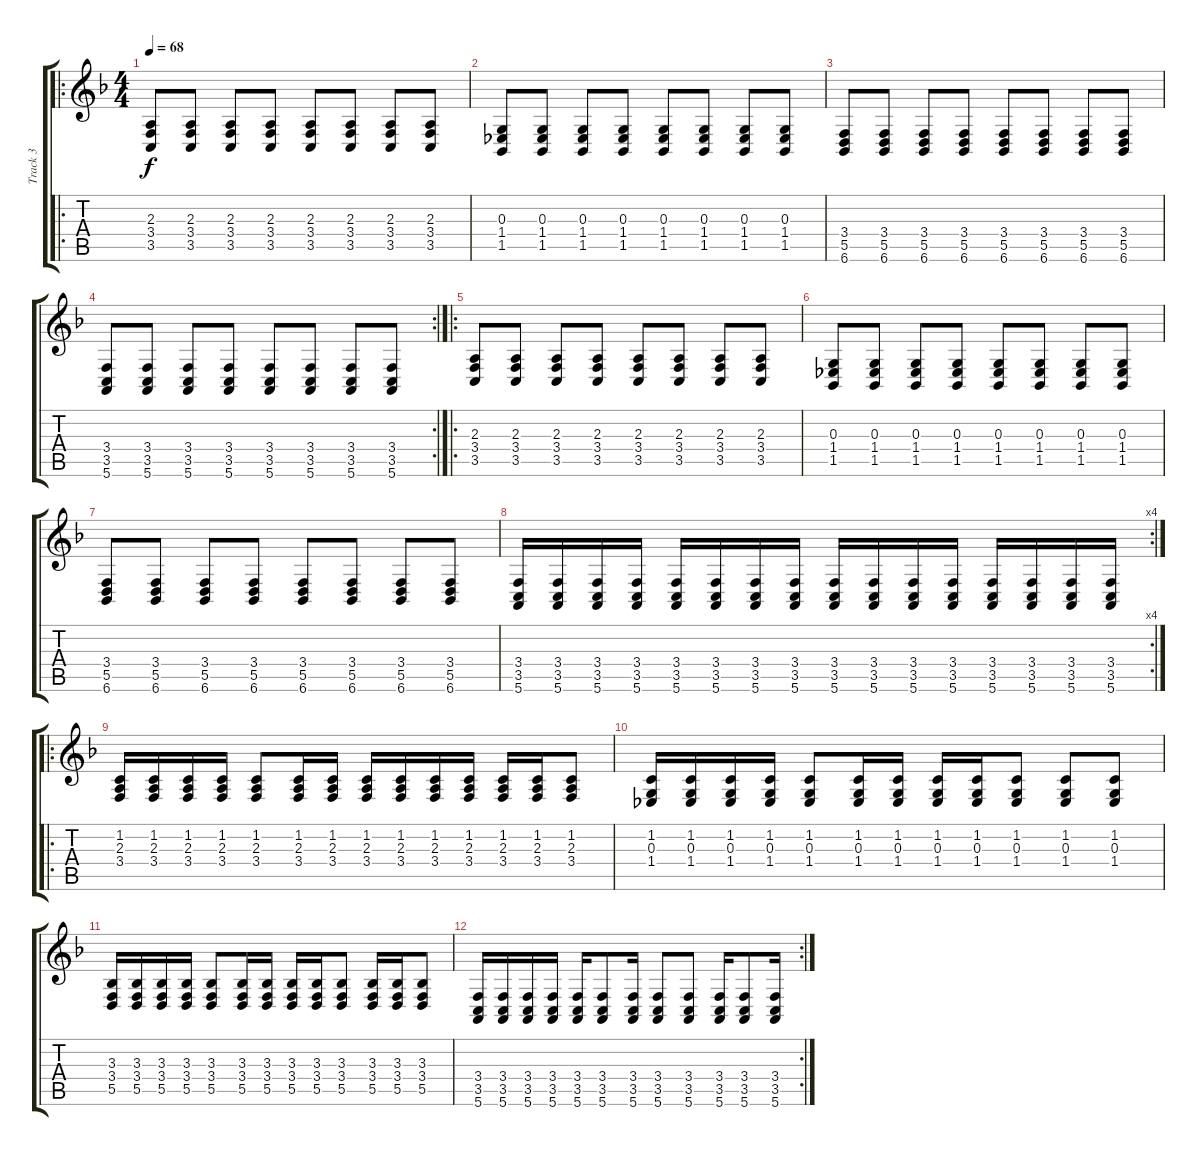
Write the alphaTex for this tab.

\track ("Track 3" "Track 3") {instrument acousticgrandpiano}
\staff {score tabs}
\tuning (E4 B3 G3 D3 A2 E2) {hide}
\ro
\ts (4 4)
\tempo 68
\clef g2
\ks f
(2.3 3.4 3.5).8{dy f} (2.3 3.4 3.5).8 (2.3 3.4 3.5).8 (2.3 3.4 3.5).8 (2.3 3.4 3.5).8 (2.3 3.4 3.5).8 (2.3 3.4 3.5).8 (2.3 3.4 3.5).8 |
(0.3 1.4 1.5).8 (0.3 1.4 1.5).8 (0.3 1.4 1.5).8 (0.3 1.4 1.5).8 (0.3 1.4 1.5).8 (0.3 1.4 1.5).8 (0.3 1.4 1.5).8 (0.3 1.4 1.5).8 |
(3.4 5.5 6.6).8 (3.4 5.5 6.6).8 (3.4 5.5 6.6).8 (3.4 5.5 6.6).8 (3.4 5.5 6.6).8 (3.4 5.5 6.6).8 (3.4 5.5 6.6).8 (3.4 5.5 6.6).8 |
\rc 2
(3.4 3.5 5.6).8 (3.4 3.5 5.6).8 (3.4 3.5 5.6).8 (3.4 3.5 5.6).8 (3.4 3.5 5.6).8 (3.4 3.5 5.6).8 (3.4 3.5 5.6).8 (3.4 3.5 5.6).8 |
\ro
(2.3 3.4 3.5).8 (2.3 3.4 3.5).8 (2.3 3.4 3.5).8 (2.3 3.4 3.5).8 (2.3 3.4 3.5).8 (2.3 3.4 3.5).8 (2.3 3.4 3.5).8 (2.3 3.4 3.5).8 |
(0.3 1.4 1.5).8 (0.3 1.4 1.5).8 (0.3 1.4 1.5).8 (0.3 1.4 1.5).8 (0.3 1.4 1.5).8 (0.3 1.4 1.5).8 (0.3 1.4 1.5).8 (0.3 1.4 1.5).8 |
(3.4 5.5 6.6).8 (3.4 5.5 6.6).8 (3.4 5.5 6.6).8 (3.4 5.5 6.6).8 (3.4 5.5 6.6).8 (3.4 5.5 6.6).8 (3.4 5.5 6.6).8 (3.4 5.5 6.6).8 |
\rc 4
(3.4 3.5 5.6).16 (3.4 3.5 5.6).16 (3.4 3.5 5.6).16 (3.4 3.5 5.6).16 (3.4 3.5 5.6).16 (3.4 3.5 5.6).16 (3.4 3.5 5.6).16 (3.4 3.5 5.6).16 (3.4 3.5 5.6).16 (3.4 3.5 5.6).16 (3.4 3.5 5.6).16 (3.4 3.5 5.6).16 (3.4 3.5 5.6).16 (3.4 3.5 5.6).16 (3.4 3.5 5.6).16 (3.4 3.5 5.6).16 |
\ro
(1.2 2.3 3.4).16 (1.2 2.3 3.4).16 (1.2 2.3 3.4).16 (1.2 2.3 3.4).16 (1.2 2.3 3.4).8 (1.2 2.3 3.4).16 (1.2 2.3 3.4).16 (1.2 2.3 3.4).16 (1.2 2.3 3.4).16 (1.2 2.3 3.4).16 (1.2 2.3 3.4).16 (1.2 2.3 3.4).16 (1.2 2.3 3.4).16 (1.2 2.3 3.4).8 |
(1.2 0.3 1.4).16 (1.2 0.3 1.4).16 (1.2 0.3 1.4).16 (1.2 0.3 1.4).16 (1.2 0.3 1.4).8 (1.2 0.3 1.4).16 (1.2 0.3 1.4).16 (1.2 0.3 1.4).16 (1.2 0.3 1.4).16 (1.2 0.3 1.4).8 (1.2 0.3 1.4).8 (1.2 0.3 1.4).8 |
(3.3 3.4 5.5).16 (3.3 3.4 5.5).16 (3.3 3.4 5.5).16 (3.3 3.4 5.5).16 (3.3 3.4 5.5).8 (3.3 3.4 5.5).16 (3.3 3.4 5.5).16 (3.3 3.4 5.5).16 (3.3 3.4 5.5).16 (3.3 3.4 5.5).8 (3.3 3.4 5.5).16 (3.3 3.4 5.5).16 (3.3 3.4 5.5).8 |
\rc 2
(3.4 3.5 5.6).16 (3.4 3.5 5.6).16 (3.4 3.5 5.6).16 (3.4 3.5 5.6).16 (3.4 3.5 5.6).16 (3.4 3.5 5.6).8 (3.4 3.5 5.6).16 (3.4 3.5 5.6).8 (3.4 3.5 5.6).8 (3.4 3.5 5.6).16 (3.4 3.5 5.6).8 (3.4 3.5 5.6).16{volume 0}
